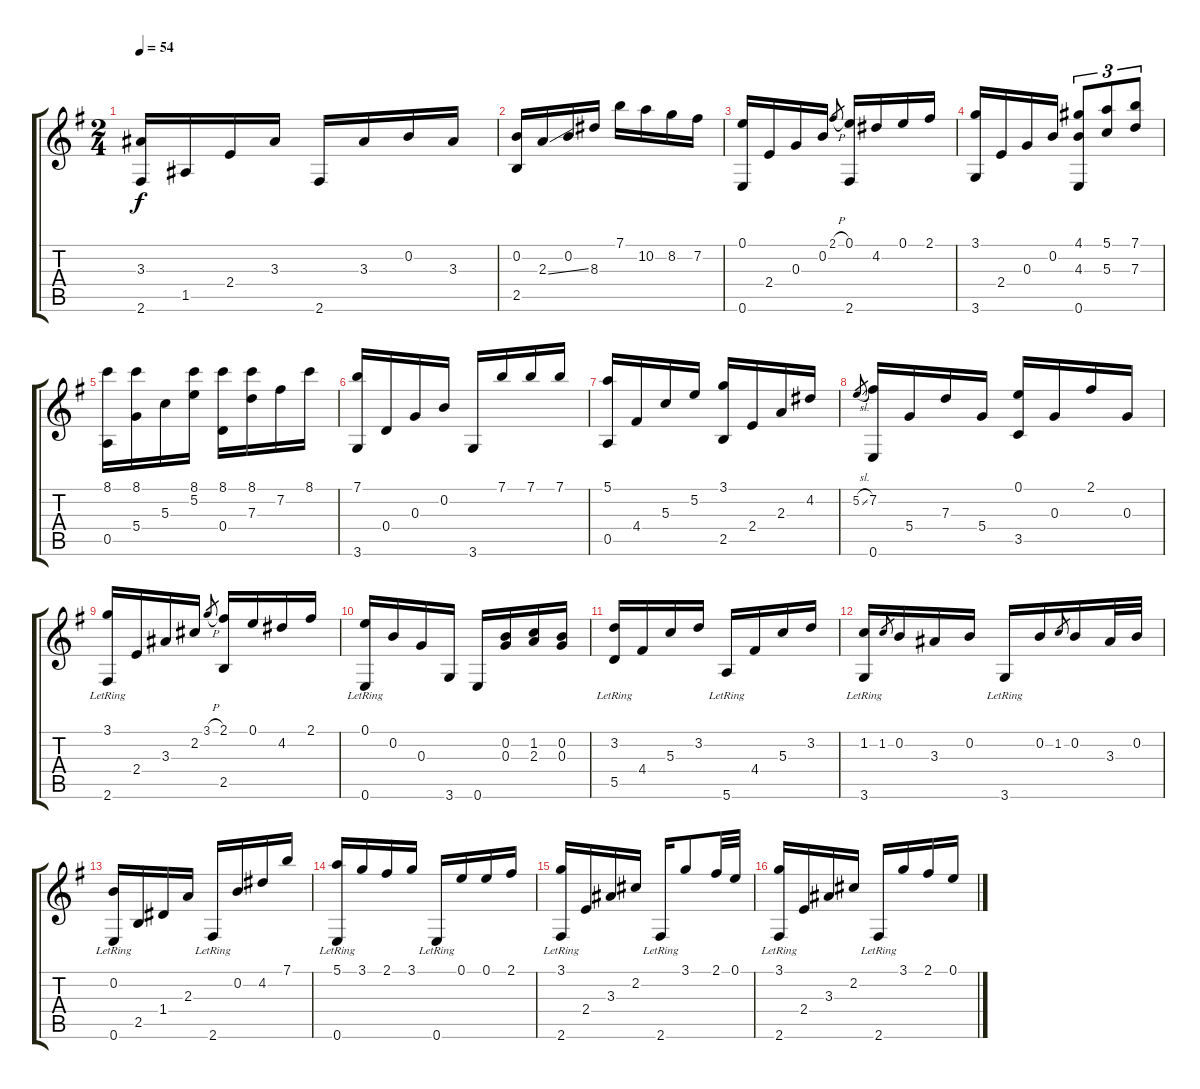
\track "" {instrument acousticguitarsteel}
\staff {score tabs}
\tuning (E4 B3 G3 D3 A2 E2) {hide}
\ts (2 4)
\tempo 54
\clef g2
\ks g
(3.3 2.6).16{dy f} 1.5.16 2.4.16 3.3.16 2.6.16 3.3.16 0.2.16 3.3.16 |
(0.2 2.5).16 2.3{ss}.16 0.2.16 8.3.16 7.1.16 10.2.16 8.2.16 7.2.16 |
(0.1 0.6).16 2.4.16 0.3.16 0.2.16 2.1{h}.8{gr} (0.1 2.6).16 4.2.16 0.1.16 2.1.16 |
(3.1 3.6).16 2.4.16 0.3.16 0.2.16 (4.1 4.3 0.6).8{tu (3 2)} (5.1 5.3).8{tu (3 2)} (7.1 7.3).8{tu (3 2)} |
(8.1 0.5).16 (8.1 5.4).16 5.3.16 (8.1 5.2).16 (8.1 0.4).16 (8.1 7.3).16 7.2.16 8.1.16 |
(7.1 3.6).16 0.4.16 0.3.16 0.2.16 3.6.16 7.1.16 7.1.16 7.1.16 |
(5.1 0.5).16 4.4.16 5.3.16 5.2.16 (3.1 2.5).16 2.4.16 2.3.16 4.2.16 |
5.2{sl}.8{gr} (7.2 0.6).16 5.4.16 7.3.16 5.4.16 (0.1 3.5).16 0.3.16 2.1.16 0.3.16 |
(3.1{lr} 2.6).16 2.4.16 3.3.16 2.2.16 3.1{h}.8{gr} (2.1 2.5).16 0.1.16 4.2.16 2.1.16 |
(0.1 0.6{lr}).16 0.2.16 0.3.16 3.6.16 0.6.16 (0.2 0.3).16 (1.2 2.3).16 (0.2 0.3).16 |
(3.2 5.5{lr}).16 4.4.16 5.3.16 3.2.16 5.6{lr}.16 4.4.16 5.3.16 3.2.16 |
(1.2 3.6{lr}).16 1.2.8{gr} 0.2.16 3.3.16 0.2.16 3.6{lr}.16 0.2.16 1.2.8{gr} 0.2.16 3.3.32 0.2.32 |
(0.2 0.6{lr}).16 2.5.16 1.4.16 2.3.16 2.6{lr}.16 0.2.16 4.2.16 7.1.16 |
(5.1 0.6{lr}).16 3.1.16 2.1.16 3.1.16 0.6{lr}.16 0.1.16 0.1.16 2.1.16 |
(3.1 2.6{lr}).16 2.4.16 3.3.16 2.2.16 2.6{lr}.16 3.1.8 2.1.32 0.1.32 |
(3.1 2.6{lr}).16 2.4.16 3.3.16 2.2.16 2.6{lr}.16 3.1.16 2.1.16 0.1.16
